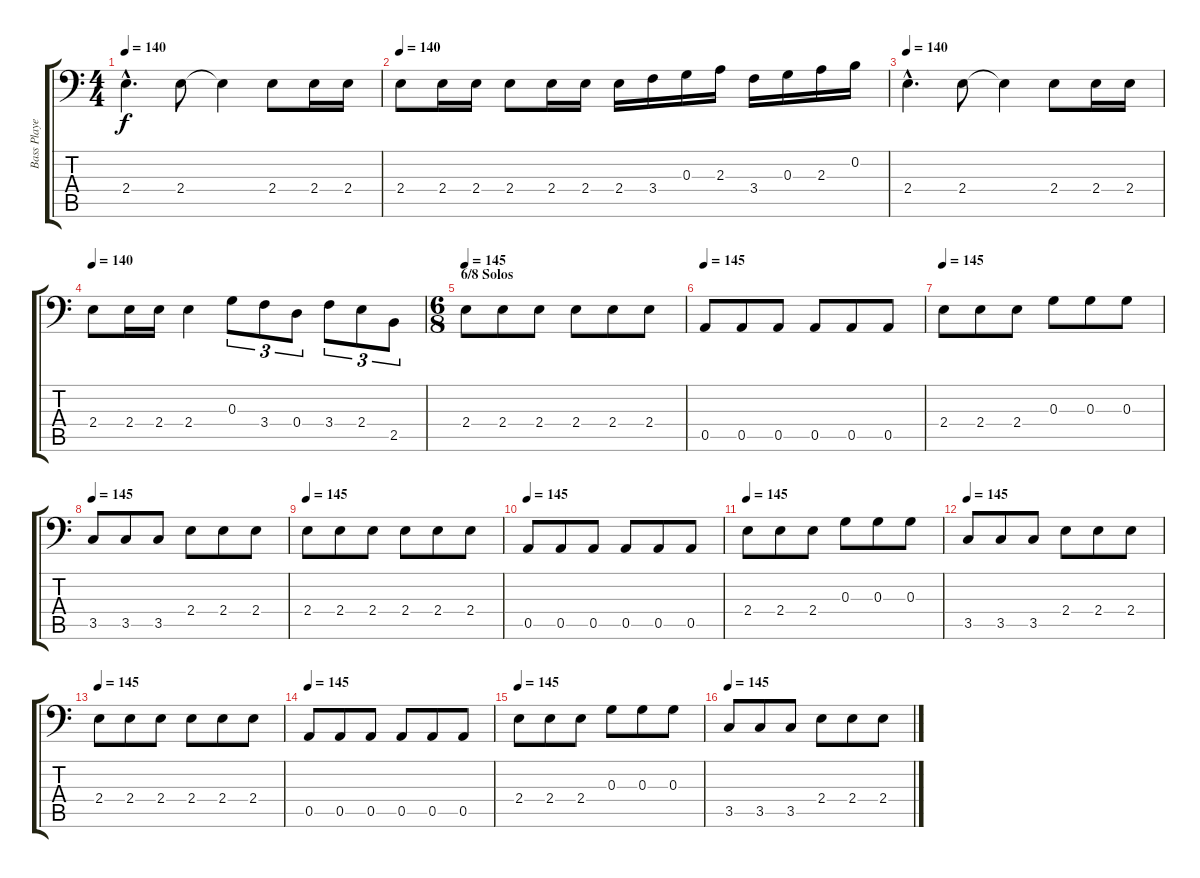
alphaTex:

\track ("Bass Player" "Bass Playe") {instrument electricbassfinger}
\staff {score tabs}
\tuning (E3 B2 G2 D2 A1 E1) {hide}
\ts (4 4)
\tempo 140
\clef f4
\ks c
2.4{hac}.4{d dy f} 2.4.8 2.4{t}.4 2.4.8 2.4.16 2.4.16 |
\tempo 140
2.4.8 2.4.16 2.4.16 2.4.8 2.4.16 2.4.16 2.4.16 3.4.16 0.3.16 2.3.16 3.4.16 0.3.16 2.3.16 0.2.16 |
\tempo 140
2.4{hac}.4{d} 2.4.8 2.4{t}.4 2.4.8 2.4.16 2.4.16 |
\tempo 140
2.4.8 2.4.16 2.4.16 2.4.4 0.3.8{tu (3 2)} 3.4.8{tu (3 2)} 0.4.8{tu (3 2)} 3.4.8{tu (3 2)} 2.4.8{tu (3 2)} 2.5.8{tu (3 2)} |
\ts (6 8)
\section ("" "6/8 Solos")
\tempo 145
2.4.8 2.4.8 2.4.8 2.4.8 2.4.8 2.4.8 |
\tempo 145
0.5.8 0.5.8 0.5.8 0.5.8 0.5.8 0.5.8 |
\tempo 145
2.4.8 2.4.8 2.4.8 0.3.8 0.3.8 0.3.8 |
\tempo 145
3.5.8 3.5.8 3.5.8 2.4.8 2.4.8 2.4.8 |
\tempo 145
2.4.8 2.4.8 2.4.8 2.4.8 2.4.8 2.4.8 |
\tempo 145
0.5.8 0.5.8 0.5.8 0.5.8 0.5.8 0.5.8 |
\tempo 145
2.4.8 2.4.8 2.4.8 0.3.8 0.3.8 0.3.8 |
\tempo 145
3.5.8 3.5.8 3.5.8 2.4.8 2.4.8 2.4.8 |
\tempo 145
2.4.8 2.4.8 2.4.8 2.4.8 2.4.8 2.4.8 |
\tempo 145
0.5.8 0.5.8 0.5.8 0.5.8 0.5.8 0.5.8 |
\tempo 145
2.4.8 2.4.8 2.4.8 0.3.8 0.3.8 0.3.8 |
\tempo 145
3.5.8 3.5.8 3.5.8 2.4.8 2.4.8 2.4.8
